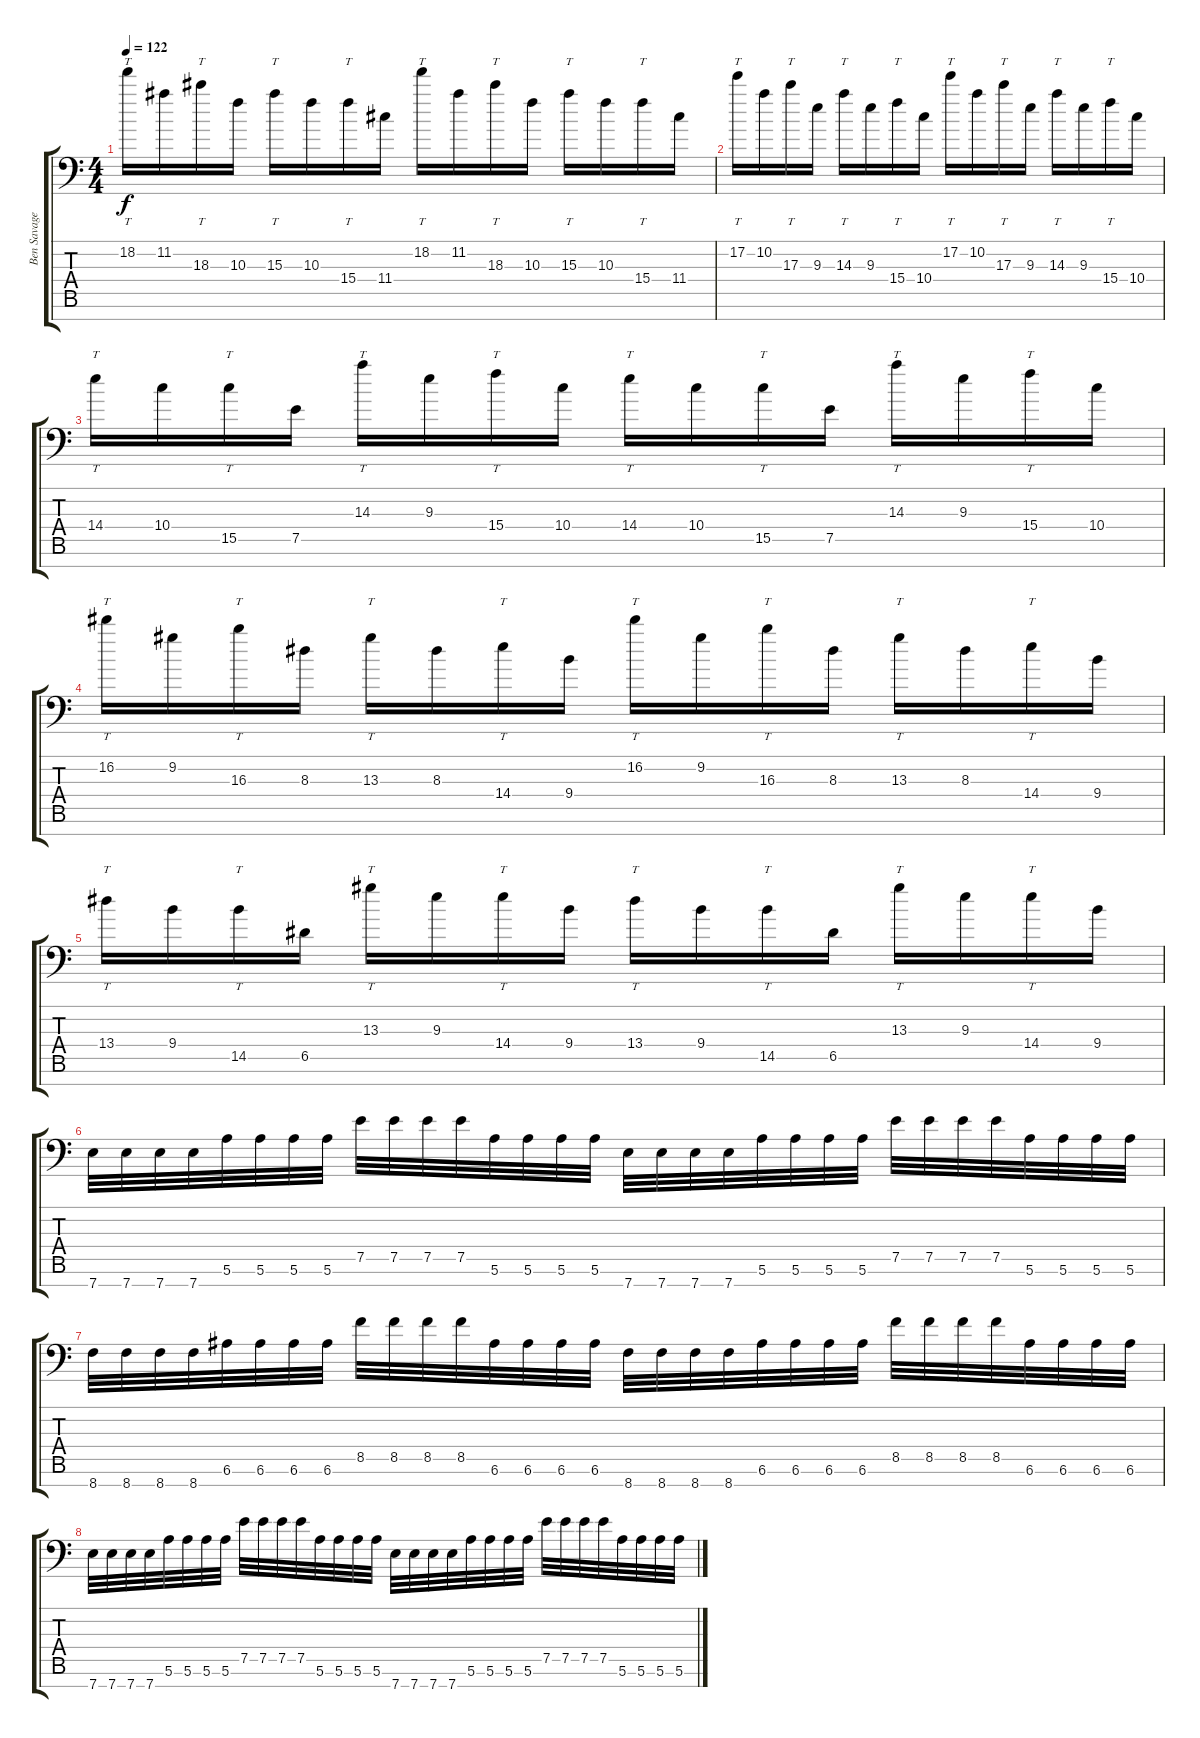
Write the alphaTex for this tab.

\track ("Ben Savage" "Ben Savage") {instrument distortionguitar}
\staff {score tabs}
\tuning (E4 B3 G3 D3 A2 E2 A1) {hide}
\ts (4 4)
\tempo 122
\clef f4
\ks c
18.2.16{tt dy f} 11.2.16 18.3.16{tt} 10.3.16 15.3.16{tt} 10.3.16 15.4.16{tt} 11.4.16 18.2.16{tt} 11.2.16 18.3.16{tt} 10.3.16 15.3.16{tt} 10.3.16 15.4.16{tt} 11.4.16 |
17.2.16{tt} 10.2.16 17.3.16{tt} 9.3.16 14.3.16{tt} 9.3.16 15.4.16{tt} 10.4.16 17.2.16{tt} 10.2.16 17.3.16{tt} 9.3.16 14.3.16{tt} 9.3.16 15.4.16{tt} 10.4.16 |
14.4.16{tt} 10.4.16 15.5.16{tt} 7.5.16 14.3.16{tt} 9.3.16 15.4.16{tt} 10.4.16 14.4.16{tt} 10.4.16 15.5.16{tt} 7.5.16 14.3.16{tt} 9.3.16 15.4.16{tt} 10.4.16 |
16.2.16{tt} 9.2.16 16.3.16{tt} 8.3.16 13.3.16{tt} 8.3.16 14.4.16{tt} 9.4.16 16.2.16{tt} 9.2.16 16.3.16{tt} 8.3.16 13.3.16{tt} 8.3.16 14.4.16{tt} 9.4.16 |
13.4.16{tt} 9.4.16 14.5.16{tt} 6.5.16 13.3.16{tt} 9.3.16 14.4.16{tt} 9.4.16 13.4.16{tt} 9.4.16 14.5.16{tt} 6.5.16 13.3.16{tt} 9.3.16 14.4.16{tt} 9.4.16 |
7.7.32{volume 15} 7.7.32 7.7.32 7.7.32 5.6.32 5.6.32 5.6.32 5.6.32 7.5.32 7.5.32 7.5.32 7.5.32 5.6.32 5.6.32 5.6.32 5.6.32 7.7.32 7.7.32 7.7.32 7.7.32 5.6.32 5.6.32 5.6.32 5.6.32 7.5.32 7.5.32 7.5.32 7.5.32 5.6.32 5.6.32 5.6.32 5.6.32 |
8.7.32 8.7.32 8.7.32 8.7.32 6.6.32 6.6.32 6.6.32 6.6.32 8.5.32 8.5.32 8.5.32 8.5.32 6.6.32 6.6.32 6.6.32 6.6.32 8.7.32 8.7.32 8.7.32 8.7.32 6.6.32 6.6.32 6.6.32 6.6.32 8.5.32 8.5.32 8.5.32 8.5.32 6.6.32 6.6.32 6.6.32 6.6.32 |
7.7.32 7.7.32 7.7.32 7.7.32 5.6.32 5.6.32 5.6.32 5.6.32 7.5.32 7.5.32 7.5.32 7.5.32 5.6.32 5.6.32 5.6.32 5.6.32 7.7.32 7.7.32 7.7.32 7.7.32 5.6.32 5.6.32 5.6.32 5.6.32 7.5.32 7.5.32 7.5.32 7.5.32 5.6.32 5.6.32 5.6.32 5.6.32
